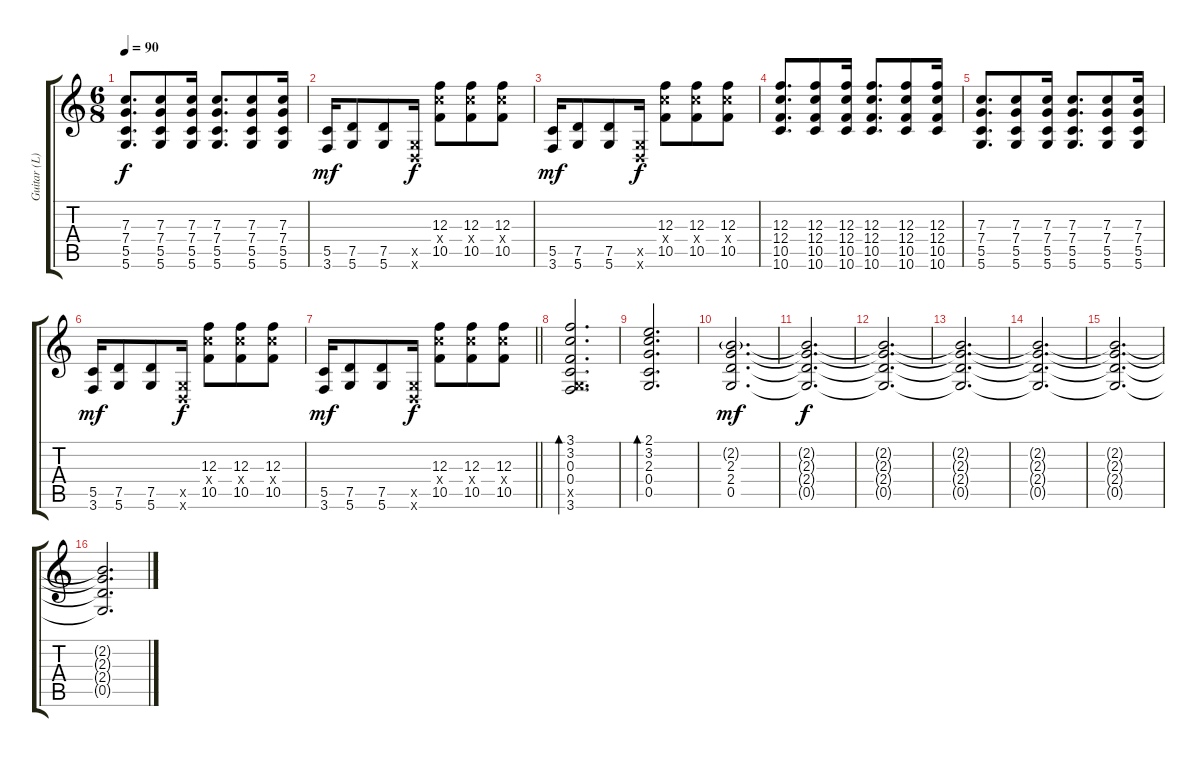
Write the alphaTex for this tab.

\track ("Guitar (L)" "Guitar (L)") {instrument distortionguitar}
\staff {score tabs}
\tuning (D4 A3 F3 C3 G2 D2) {hide}
\ts (6 8)
\tempo 90
\clef g2
\ks c
(7.3 7.4 5.5 5.6).8{d dy f} (7.3 7.4 5.5 5.6).8 (7.3 7.4 5.5 5.6).16 (7.3 7.4 5.5 5.6).8{d} (7.3 7.4 5.5 5.6).8 (7.3 7.4 5.5 5.6).16 |
(5.5 3.6).16{dy mf} (7.5 5.6).8 (7.5 5.6).8 (0.5{x} 0.6{x}).16{dy f} (12.3 12.4{x} 10.5).8 (12.3 12.4{x} 10.5).8 (12.3 12.4{x} 10.5).8 |
(5.5 3.6).16{dy mf} (7.5 5.6).8 (7.5 5.6).8 (0.5{x} 0.6{x}).16{dy f} (12.3 12.4{x} 10.5).8 (12.3 12.4{x} 10.5).8 (12.3 12.4{x} 10.5).8 |
(12.3 12.4 10.5 10.6).8{d} (12.3 12.4 10.5 10.6).8 (12.3 12.4 10.5 10.6).16 (12.3 12.4 10.5 10.6).8{d} (12.3 12.4 10.5 10.6).8 (12.3 12.4 10.5 10.6).16 |
(7.3 7.4 5.5 5.6).8{d} (7.3 7.4 5.5 5.6).8 (7.3 7.4 5.5 5.6).16 (7.3 7.4 5.5 5.6).8{d} (7.3 7.4 5.5 5.6).8 (7.3 7.4 5.5 5.6).16 |
(5.5 3.6).16{dy mf} (7.5 5.6).8 (7.5 5.6).8 (0.5{x} 0.6{x}).16{dy f} (12.3 12.4{x} 10.5).8 (12.3 12.4{x} 10.5).8 (12.3 12.4{x} 10.5).8 |
\barLineRight lightlight
(5.5 3.6).16{dy mf} (7.5 5.6).8 (7.5 5.6).8 (0.5{x} 0.6{x}).16{dy f} (12.3 12.4{x} 10.5).8 (12.3 12.4{x} 10.5).8 (12.3 12.4{x} 10.5).8 |
(3.1 3.2 0.3 0.4 0.5{x} 3.6).2{d bd 120} |
(2.1 3.2 2.3 0.4 0.5).2{d bd 120} |
(2.2{g} 2.3 2.4 0.5).2{d dy mf} |
(2.2{t} 2.3{t} 2.4{t} 0.5{t}).2{d dy f} |
(2.2{t} 2.3{t} 2.4{t} 0.5{t}).2{d} |
(2.2{t} 2.3{t} 2.4{t} 0.5{t}).2{d} |
(2.2{t} 2.3{t} 2.4{t} 0.5{t}).2{d} |
(2.2{t} 2.3{t} 2.4{t} 0.5{t}).2{d} |
(2.2{t} 2.3{t} 2.4{t} 0.5{t}).2{d}
